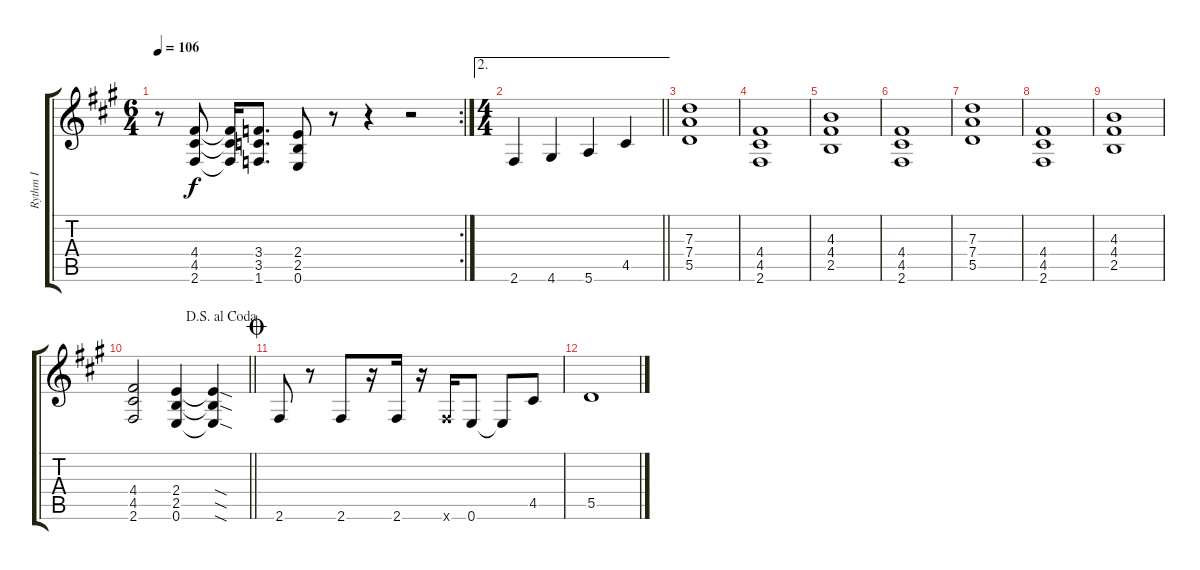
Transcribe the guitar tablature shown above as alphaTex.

\track ("Rythm I" "Rythm I") {instrument overdrivenguitar}
\staff {score tabs}
\tuning (E4 B3 G3 D3 A2 E2) {hide}
\rc 2
\ts (6 4)
\tempo 106
\clef g2
\ks a
r.8{dy f} (4.4 4.5 2.6).8 (4.4{t} 4.5{t} 2.6{t}).16 (3.4 3.5 1.6).8{d} (2.4 2.5 0.6).8 r.8 r.4 r.2 |
\ae 2
\ts (4 4)
\barLineRight lightlight
2.6.4 4.6.4 5.6.4 4.5.4 |
(7.3 7.4 5.5).1 |
(4.4 4.5 2.6).1 |
(4.3 4.4 2.5).1 |
(4.4 4.5 2.6).1 |
(7.3 7.4 5.5).1 |
(4.4 4.5 2.6).1 |
(4.3 4.4 2.5).1 |
\jump dalsegnoalcoda
\barLineRight lightlight
(4.4 4.5 2.6).2 (2.4 2.5 0.6).4 (2.4{sod t} 2.5{sod t} 0.6{sod t}).4 |
\jump coda
2.6.8 r.8 2.6.8 r.16 2.6.16 r.16 2.6{x}.16 0.6.8 0.6{t}.8 4.5.8 |
5.5.1
